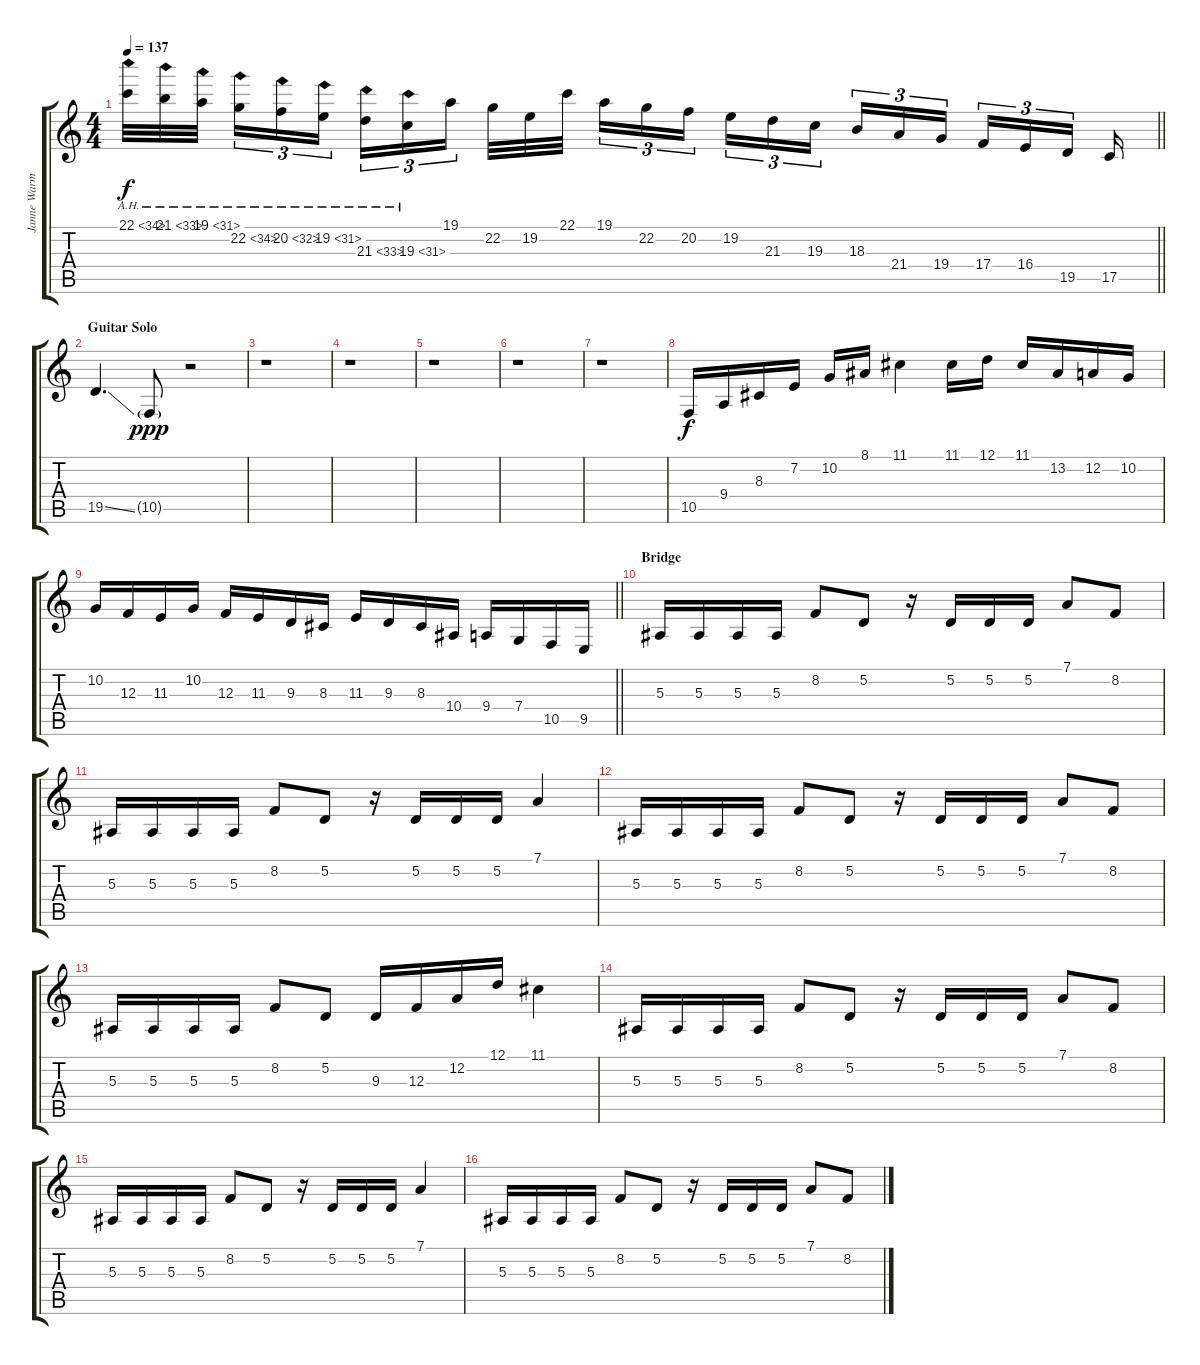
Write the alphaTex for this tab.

\track ("Janne Warman" "Janne Warm") {instrument honkytonkpiano}
\staff {score tabs}
\tuning (D4 A3 F3 C3 G2 D2) {hide}
\ts (4 4)
\tempo 137
\clef g2
\barLineRight lightlight
\ks c
22.1{ah 12}.32{dy f} 21.1{ah 12}.32 19.1{ah 12}.32 22.2{ah 12}.16{tu (3 2)} 20.2{ah 12}.16{tu (3 2)} 19.2{ah 12}.16{tu (3 2)} 21.3{ah 12}.16{tu (3 2)} 19.3{ah 12}.16{tu (3 2)} 19.1.16{tu (3 2)} 22.2.32 19.2.32 22.1.32 19.1.16{tu (3 2)} 22.2.16{tu (3 2)} 20.2.16{tu (3 2)} 19.2.16{tu (3 2)} 21.3.16{tu (3 2)} 19.3.16{tu (3 2)} 18.3.16{tu (3 2)} 21.4.16{tu (3 2)} 19.4.16{tu (3 2)} 17.4.16{tu (3 2)} 16.4.16{tu (3 2)} 19.5.16{tu (3 2)} 17.5.16 |
\section ("" "Guitar Solo")
19.5{ss}.4{d} 10.5{g}.8{dy ppp} r.2 |
r.1 |
r.1 |
r.1 |
r.1 |
r.1 |
10.5.16{dy f instrument honkytonkpiano} 9.4.16 8.3.16 7.2.16 10.2.16 8.1.16 11.1.4 11.1.16 12.1.16 11.1.16 13.2.16 12.2.16 10.2.16 |
\barLineRight lightlight
10.2.16 12.3.16 11.3.16 10.2.16 12.3.16 11.3.16 9.3.16 8.3.16 11.3.16 9.3.16 8.3.16 10.4.16 9.4.16 7.4.16 10.5.16 9.5.16 |
\section ("" "Bridge")
5.3.16 5.3.16 5.3.16 5.3.16 8.2.8 5.2.8 r.16 5.2.16 5.2.16 5.2.16 7.1.8 8.2.8 |
5.3.16 5.3.16 5.3.16 5.3.16 8.2.8 5.2.8 r.16 5.2.16 5.2.16 5.2.16 7.1.4 |
5.3.16 5.3.16 5.3.16 5.3.16 8.2.8 5.2.8 r.16 5.2.16 5.2.16 5.2.16 7.1.8 8.2.8 |
5.3.16 5.3.16 5.3.16 5.3.16 8.2.8 5.2.8 9.3.16 12.3.16 12.2.16 12.1.16 11.1.4 |
5.3.16 5.3.16 5.3.16 5.3.16 8.2.8 5.2.8 r.16 5.2.16 5.2.16 5.2.16 7.1.8 8.2.8 |
5.3.16 5.3.16 5.3.16 5.3.16 8.2.8 5.2.8 r.16 5.2.16 5.2.16 5.2.16 7.1.4 |
5.3.16 5.3.16 5.3.16 5.3.16 8.2.8 5.2.8 r.16 5.2.16 5.2.16 5.2.16 7.1.8 8.2.8
